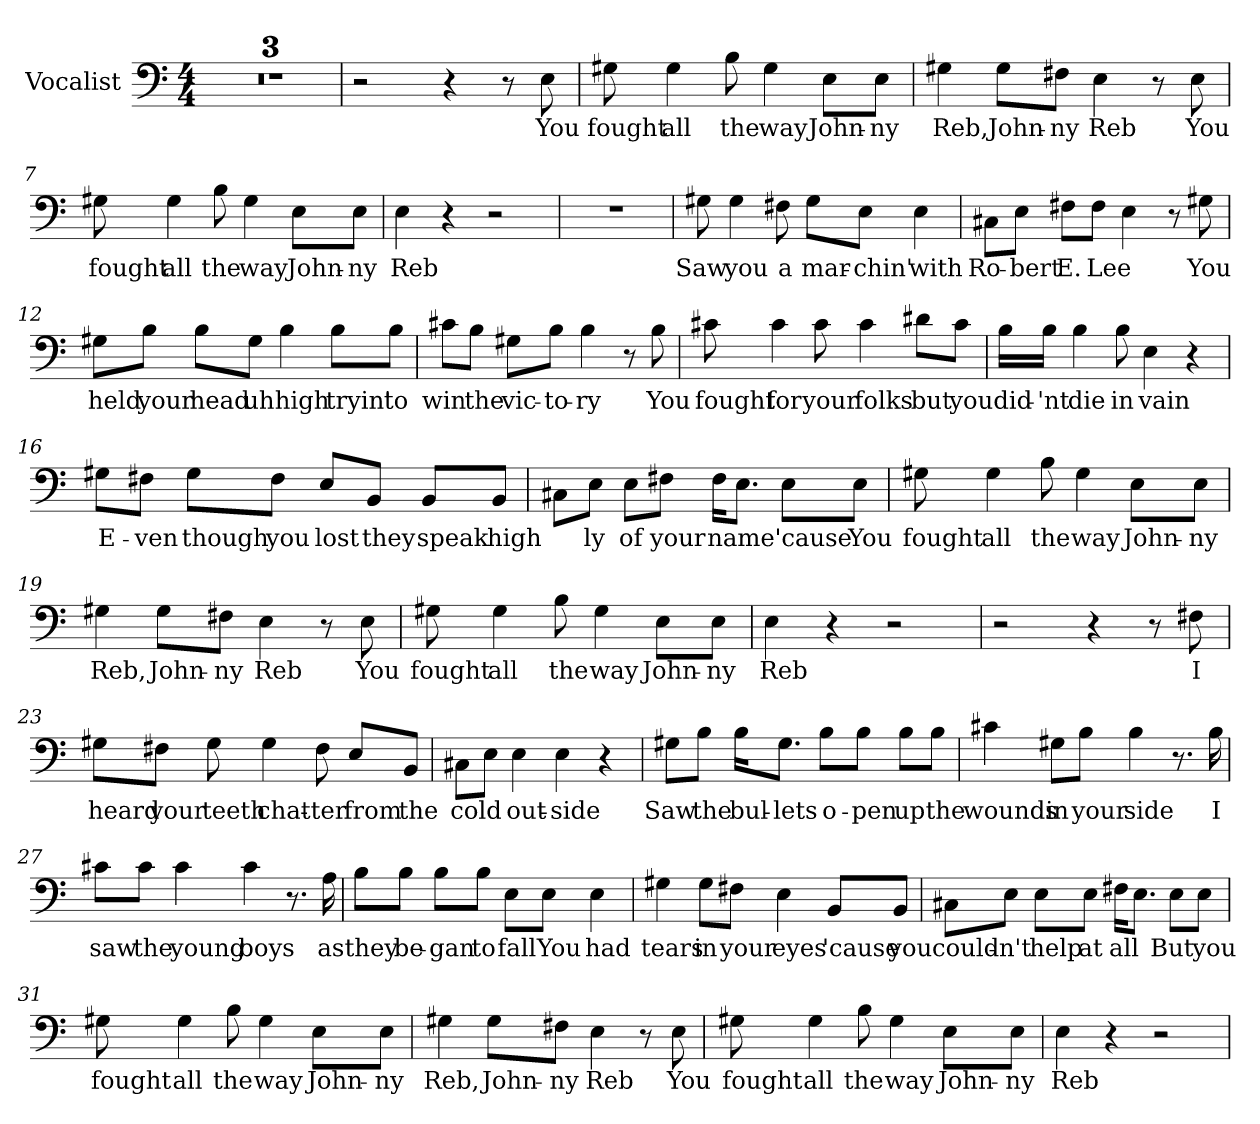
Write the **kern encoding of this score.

**kern	**text
*part1	*part1
*staff1	*staff1
*I"Vocalist	*
*clefF4	*
*M4/4	*
=1	=1
1r	.
=2	=2
1r	.
=3	=3
1r	.
=4	=4
2r	.
4r	.
8r	.
8E	You
=5	=5
8G#X	fought
4G#	all
8B	the
4G#	way
8E\L	John-
8E\J	-ny
=6	=6
4G#X	Reb,
8G#\L	John-
8F#X\J	-ny
4E	Reb
8r	.
8E	You
=7	=7
8G#X	fought
4G#	all
8B	the
4G#	way
8E\L	John-
8E\J	-ny
=8	=8
4E	Reb
4r	.
2r	.
=9	=9
1r	.
=10	=10
8G#X	Saw
4G#	you
8F#X	a
8G#\L	mar-
8E\J	-chin'
4E	with
=11	=11
8C#X\L	Ro-
8E\J	-bert
8F#X\L	E.
8F#\J	Lee
4E	_
8r	.
8G#X	You
=12	=12
8G#X\L	held
8B\J	your
8B\L	head
8G#\J	uh
4B	high
8B\L	tryin'
8B\J	to
=13	=13
8c#X\L	win
8B\J	the
8G#X\L	vic-
8B\J	-to-
4B	-ry
8r	.
8B	You
=14	=14
8c#X	fought
4c#	for
8c#	your
4c#	folks
8d#X\L	but
8c#\J	you
=15	=15
16B\LL	did-
16B\JJ	-'nt
4B	die
8B	in
4E	vain
4r	.
=16	=16
8G#X\L	E-
8F#X\J	-ven
8G#\L	though
8F#\J	you
8E/L	lost
8BB/J	they
8BB/L	speak
8BB/J	high-
=17	=17
8C#X\L	_
8E\J	-ly
8E\L	of
8F#X\J	your
16F#\KL	name
8.E\J	_
8E\L	'cause
8E\J	You
=18	=18
8G#X	fought
4G#	all
8B	the
4G#	way
8E\L	John-
8E\J	-ny
=19	=19
4G#X	Reb,
8G#\L	John-
8F#X\J	-ny
4E	Reb
8r	.
8E	You
=20	=20
8G#X	fought
4G#	all
8B	the
4G#	way
8E\L	John-
8E\J	-ny
=21	=21
4E	Reb
4r	.
2r	.
=22	=22
2r	.
4r	.
8r	.
8F#X	I
=23	=23
8G#X\L	heard
8F#X\J	your
8G#	teeth
4G#	chat-
8F#	-ter
8E/L	from
8BB/J	the
=24	=24
8C#X\L	cold
8E\J	_
4E	out-
4E	-side
4r	.
=25	=25
8G#X\L	Saw
8B\J	the
16B\KL	bul-
8.G#\J	-lets
8B\L	o-
8B\J	-pen
8B\L	up
8B\J	the
=26	=26
4c#X	wounds
8G#X\L	in
8B\J	your
4B	side
8.r	.
16B	I
=27	=27
8c#X\L	saw
8c#\J	the
4c#	young
4c#	boys
8.r	.
16A	as
=28	=28
8B\L	they
8B\J	be-
8B\L	-gan
8B\J	to
8E\L	fall
8E\J	You
4E	had
=29	=29
4G#X	tears
8G#\L	in
8F#X\J	your
4E	eyes
8BB/L	'cause
8BB/J	you
=30	=30
8C#X\L	could-
8E\J	-n't
8E\L	help
8E\J	at
16F#X\KL	all
8.E\J	_
8E\L	But
8E\J	you
=31	=31
8G#X	fought
4G#	all
8B	the
4G#	way
8E\L	John-
8E\J	-ny
=32	=32
4G#X	Reb,
8G#\L	John-
8F#X\J	-ny
4E	Reb
8r	.
8E	You
=33	=33
8G#X	fought
4G#	all
8B	the
4G#	way
8E\L	John-
8E\J	-ny
=34	=34
4E	Reb
4r	.
2r	.
=	=
*-	*-
